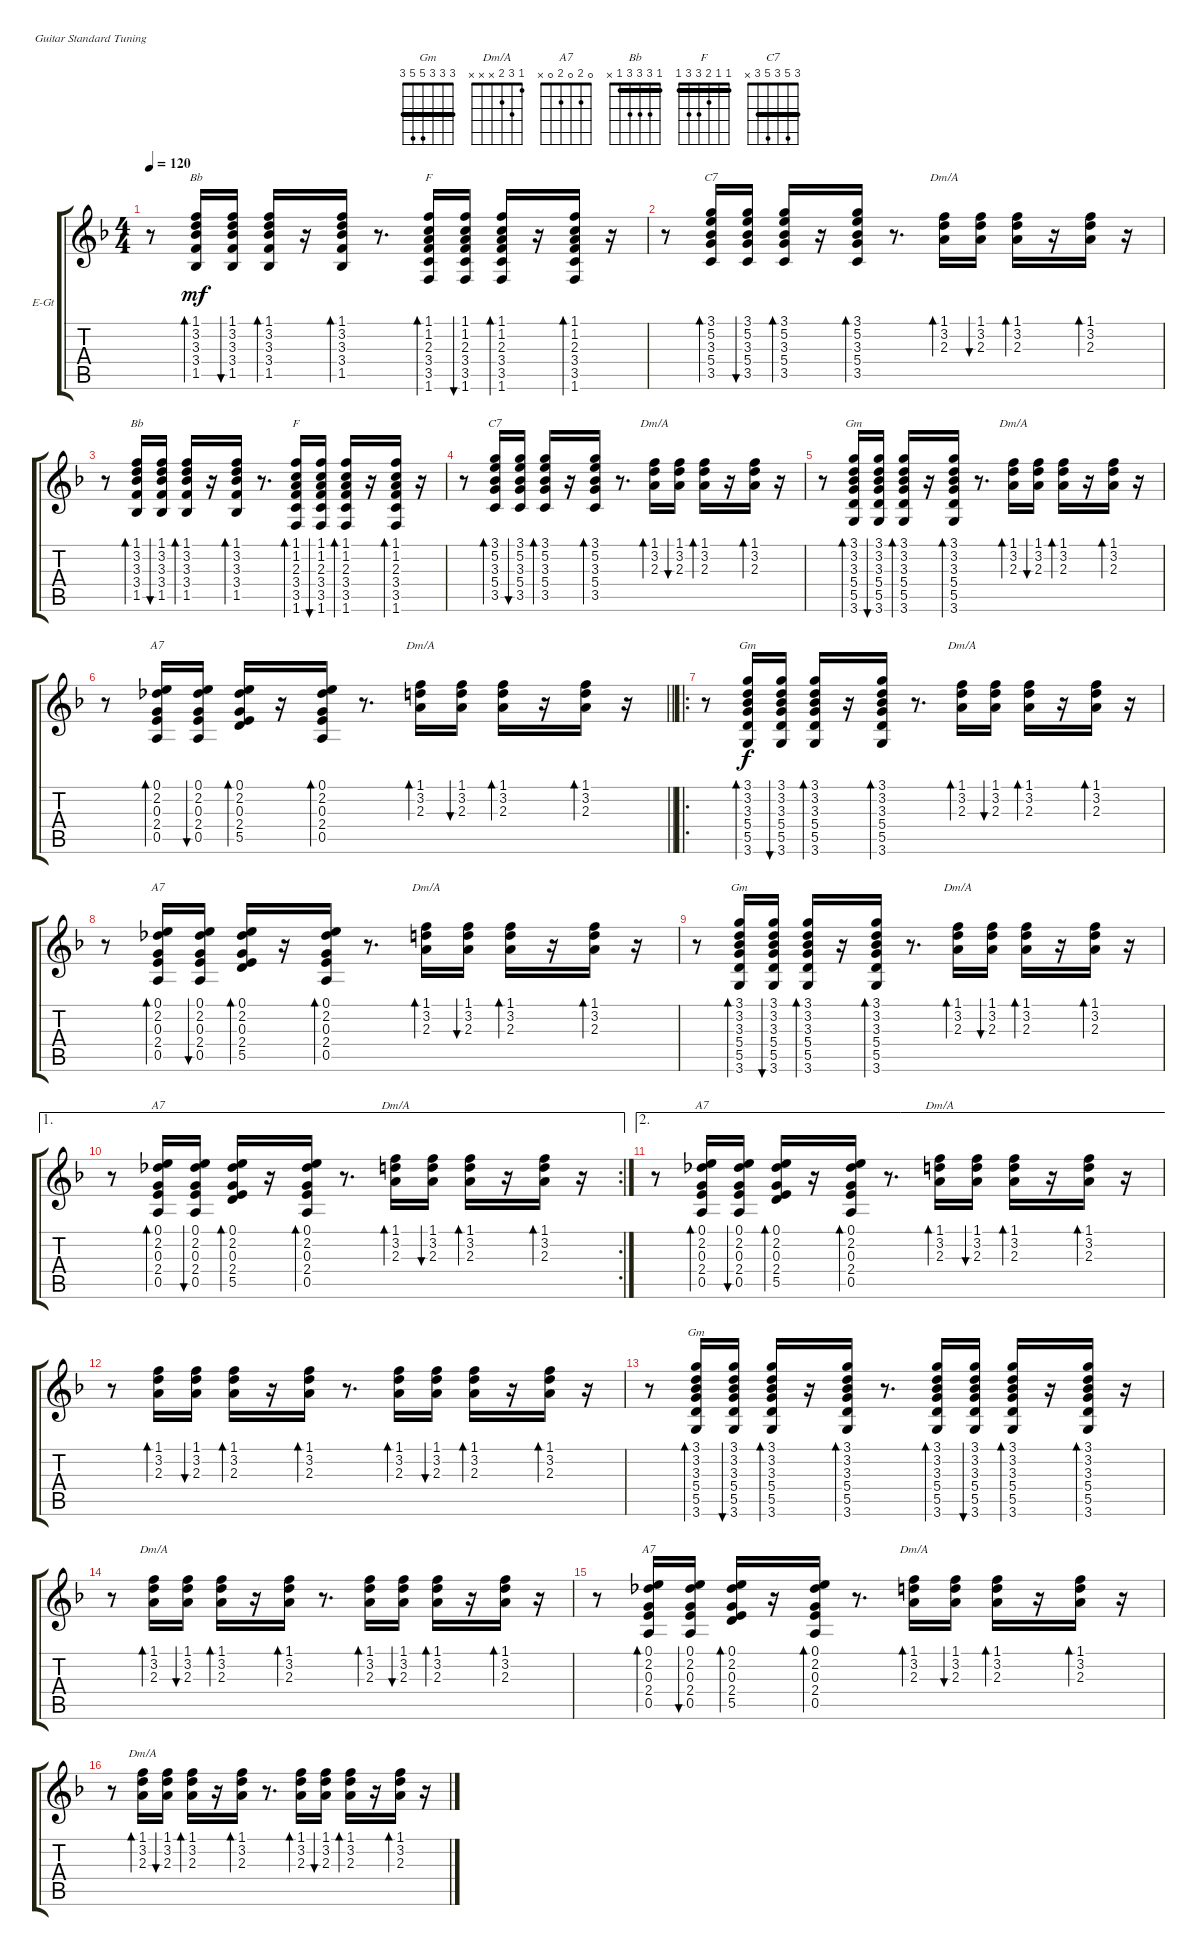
\defaultSystemsLayout 4
\bracketExtendMode groupsimilarinstruments
\firstSystemTrackNameOrientation horizontal
\otherSystemsTrackNameOrientation horizontal
\track ("Electric Guitar" "E-Gt") {instrument electricguitarclean}
\staff {score tabs}
\tuning (E4 B3 G3 D3 A2 E2)
\chord ("Gm" 3 3 3 5 5 3) {barre (3 3 3)}
\chord ("Dm/A" 1 3 2 x x x)
\chord ("A7" 0 2 0 2 0 x)
\chord ("Bb" 1 3 3 3 1 x) {barre 1}
\chord ("F" 1 1 2 3 3 1) {barre (1 1)}
\chord ("C7" 3 5 3 5 3 x) {barre (3 3)}
\ts (4 4)
\tempo 120
\clef g2
\ks f
r.8{dy mf} (1.1 3.2 3.3 3.4 1.5).16{bd 30 ch "Bb"} (1.1 3.2 3.3 3.4 1.5).16{bu 30} (3.2 3.3 3.4 1.5 1.1).16{bd 30} r.16 (1.1 3.2 3.3 3.4 1.5).16{bd 30} r.8{d} (1.1 1.2 2.3 3.5 3.4 1.6).16{bd 30 ch "F"} (1.1 1.2 2.3 3.4 3.5 1.6).16{bu 30} (1.1 1.2 2.3 3.5 3.4 1.6).16{bd 30} r.16 (1.1 1.2 2.3 3.4 3.5 1.6).16{bd 30} r.16 |
r.8 (3.1 5.2 3.3 5.4 3.5).16{bd 30 ch "C7"} (3.1 5.2 3.3 5.4 3.5).16{bu 30} (5.2 3.3 5.4 3.5 3.1).16{bd 30} r.16 (3.1 5.2 3.3 5.4 3.5).16{bd 30} r.8{d} (1.1 3.2 2.3).16{bd 30 ch "Dm/A"} (1.1 3.2 2.3).16{bu 30} (1.1 3.2 2.3).16{bd 30} r.16 (1.1 3.2 2.3).16{bd 30} r.16 |
r.8 (1.1 3.2 3.3 3.4 1.5).16{bd 30 ch "Bb"} (1.1 3.2 3.3 3.4 1.5).16{bu 30} (3.2 3.3 3.4 1.5 1.1).16{bd 30} r.16 (1.1 3.2 3.3 3.4 1.5).16{bd 30} r.8{d} (1.1 1.2 2.3 3.5 3.4 1.6).16{bd 30 ch "F"} (1.1 1.2 2.3 3.4 3.5 1.6).16{bu 30} (1.1 1.2 2.3 3.5 3.4 1.6).16{bd 30} r.16 (1.1 1.2 2.3 3.4 3.5 1.6).16{bd 30} r.16 |
r.8 (3.1 5.2 3.3 5.4 3.5).16{bd 30 ch "C7"} (3.1 5.2 3.3 5.4 3.5).16{bu 30} (5.2 3.3 5.4 3.5 3.1).16{bd 30} r.16 (3.1 5.2 3.3 5.4 3.5).16{bd 30} r.8{d} (1.1 3.2 2.3).16{bd 30 ch "Dm/A"} (1.1 3.2 2.3).16{bu 30} (1.1 3.2 2.3).16{bd 30} r.16 (1.1 3.2 2.3).16{bd 30} r.16 |
r.8 (3.1 3.2 3.3 5.4 3.6 5.5).16{bd 30 ch "Gm"} (3.1 3.2 3.3 5.4 5.5 3.6).16{bu 30} (3.1 3.2 3.3 5.4 5.5 3.6).16{bd 30} r.16 (3.1 3.2 3.3 5.4 5.5 3.6).16{bd 30} r.8{d} (1.1 3.2 2.3).16{bd 30 ch "Dm/A"} (1.1 3.2 2.3).16{bu 30} (1.1 3.2 2.3).16{bd 30} r.16 (1.1 3.2 2.3).16{bd 30} r.16 |
\barLineRight lightlight
r.8 (0.1 2.2 0.3 2.4 0.5).16{bd 30 ch "A7"} (0.1 2.2 0.3 2.4 0.5).16{bu 30} (2.2 0.3 2.4 5.5 0.1).16{bd 30} r.16 (0.1 2.2 0.3 2.4 0.5).16{bd 30} r.8{d} (1.1 3.2 2.3).16{bd 30 ch "Dm/A"} (1.1 3.2 2.3).16{bu 30} (1.1 3.2 2.3).16{bd 30} r.16 (1.1 3.2 2.3).16{bd 30} r.16 |
\ro
r.8 (3.1 3.2 3.3 5.4 3.6 5.5).16{bd 30 ch "Gm" dy f} (3.1 3.2 3.3 5.4 5.5 3.6).16{bu 30} (3.1 3.2 3.3 5.4 5.5 3.6).16{bd 30} r.16 (3.1 3.2 3.3 5.4 5.5 3.6).16{bd 30} r.8{d} (1.1 3.2 2.3).16{bd 30 ch "Dm/A"} (1.1 3.2 2.3).16{bu 30} (1.1 3.2 2.3).16{bd 30} r.16 (1.1 3.2 2.3).16{bd 30} r.16 |
r.8 (0.1 2.2 0.3 2.4 0.5).16{bd 30 ch "A7"} (0.1 2.2 0.3 2.4 0.5).16{bu 30} (2.2 0.3 2.4 5.5 0.1).16{bd 30} r.16 (0.1 2.2 0.3 2.4 0.5).16{bd 30} r.8{d} (1.1 3.2 2.3).16{bd 30 ch "Dm/A"} (1.1 3.2 2.3).16{bu 30} (1.1 3.2 2.3).16{bd 30} r.16 (1.1 3.2 2.3).16{bd 30} r.16 |
r.8 (3.1 3.2 3.3 5.4 3.6 5.5).16{bd 30 ch "Gm"} (3.1 3.2 3.3 5.4 5.5 3.6).16{bu 30} (3.1 3.2 3.3 5.4 5.5 3.6).16{bd 30} r.16 (3.1 3.2 3.3 5.4 5.5 3.6).16{bd 30} r.8{d} (1.1 3.2 2.3).16{bd 30 ch "Dm/A"} (1.1 3.2 2.3).16{bu 30} (1.1 3.2 2.3).16{bd 30} r.16 (1.1 3.2 2.3).16{bd 30} r.16 |
\ae 1
\rc 2
r.8 (0.1 2.2 0.3 2.4 0.5).16{bd 30 ch "A7"} (0.1 2.2 0.3 2.4 0.5).16{bu 30} (2.2 0.3 2.4 5.5 0.1).16{bd 30} r.16 (0.1 2.2 0.3 2.4 0.5).16{bd 30} r.8{d} (1.1 3.2 2.3).16{bd 30 ch "Dm/A"} (1.1 3.2 2.3).16{bu 30} (1.1 3.2 2.3).16{bd 30} r.16 (1.1 3.2 2.3).16{bd 30} r.16 |
\ae 2
r.8 (0.1 2.2 0.3 2.4 0.5).16{bd 30 ch "A7"} (0.1 2.2 0.3 2.4 0.5).16{bu 30} (2.2 0.3 2.4 5.5 0.1).16{bd 30} r.16 (0.1 2.2 0.3 2.4 0.5).16{bd 30} r.8{d} (1.1 3.2 2.3).16{bd 30 ch "Dm/A"} (1.1 3.2 2.3).16{bu 30} (1.1 3.2 2.3).16{bd 30} r.16 (1.1 3.2 2.3).16{bd 30} r.16 |
r.8 (1.1 3.2 2.3).16{bd 30} (1.1 3.2 2.3).16{bu 30} (1.1 3.2 2.3).16{bd 30} r.16 (1.1 3.2 2.3).16{bd 30} r.8{d} (1.1 3.2 2.3).16{bd 30} (1.1 3.2 2.3).16{bu 30} (1.1 3.2 2.3).16{bd 30} r.16 (1.1 3.2 2.3).16{bd 30} r.16 |
r.8 (3.1 3.2 3.3 5.4 3.6 5.5).16{bd 30 ch "Gm"} (3.1 3.2 3.3 5.4 5.5 3.6).16{bu 30} (3.1 3.2 3.3 5.4 5.5 3.6).16{bd 30} r.16 (3.1 3.2 3.3 5.4 5.5 3.6).16{bd 30} r.8{d} (3.1 3.2 3.3 5.4 5.5 3.6).16{bd 30} (3.1 3.2 3.3 3.6 5.5 5.4).16{bu 30} (3.1 3.2 3.3 5.4 5.5 3.6).16{bd 30} r.16 (3.1 3.2 3.3 3.6 5.5 5.4).16{bd 30} r.16 |
r.8 (1.1 3.2 2.3).16{bd 30 ch "Dm/A"} (1.1 3.2 2.3).16{bu 30} (1.1 3.2 2.3).16{bd 30} r.16 (1.1 3.2 2.3).16{bd 30} r.8{d} (1.1 3.2 2.3).16{bd 30} (1.1 3.2 2.3).16{bu 30} (1.1 3.2 2.3).16{bd 30} r.16 (1.1 3.2 2.3).16{bd 30} r.16 |
r.8 (0.1 2.2 0.3 2.4 0.5).16{bd 30 ch "A7"} (0.1 2.2 0.3 2.4 0.5).16{bu 30} (2.2 0.3 2.4 5.5 0.1).16{bd 30} r.16 (0.1 2.2 0.3 2.4 0.5).16{bd 30} r.8{d} (1.1 3.2 2.3).16{bd 30 ch "Dm/A"} (1.1 3.2 2.3).16{bu 30} (1.1 3.2 2.3).16{bd 30} r.16 (1.1 3.2 2.3).16{bd 30} r.16 |
r.8 (1.1 3.2 2.3).16{bd 30 ch "Dm/A"} (1.1 3.2 2.3).16{bu 30} (1.1 3.2 2.3).16{bd 30} r.16 (1.1 3.2 2.3).16{bd 30} r.8{d} (1.1 3.2 2.3).16{bd 30} (1.1 3.2 2.3).16{bu 30} (1.1 3.2 2.3).16{bd 30} r.16 (1.1 3.2 2.3).16{bd 30} r.16
